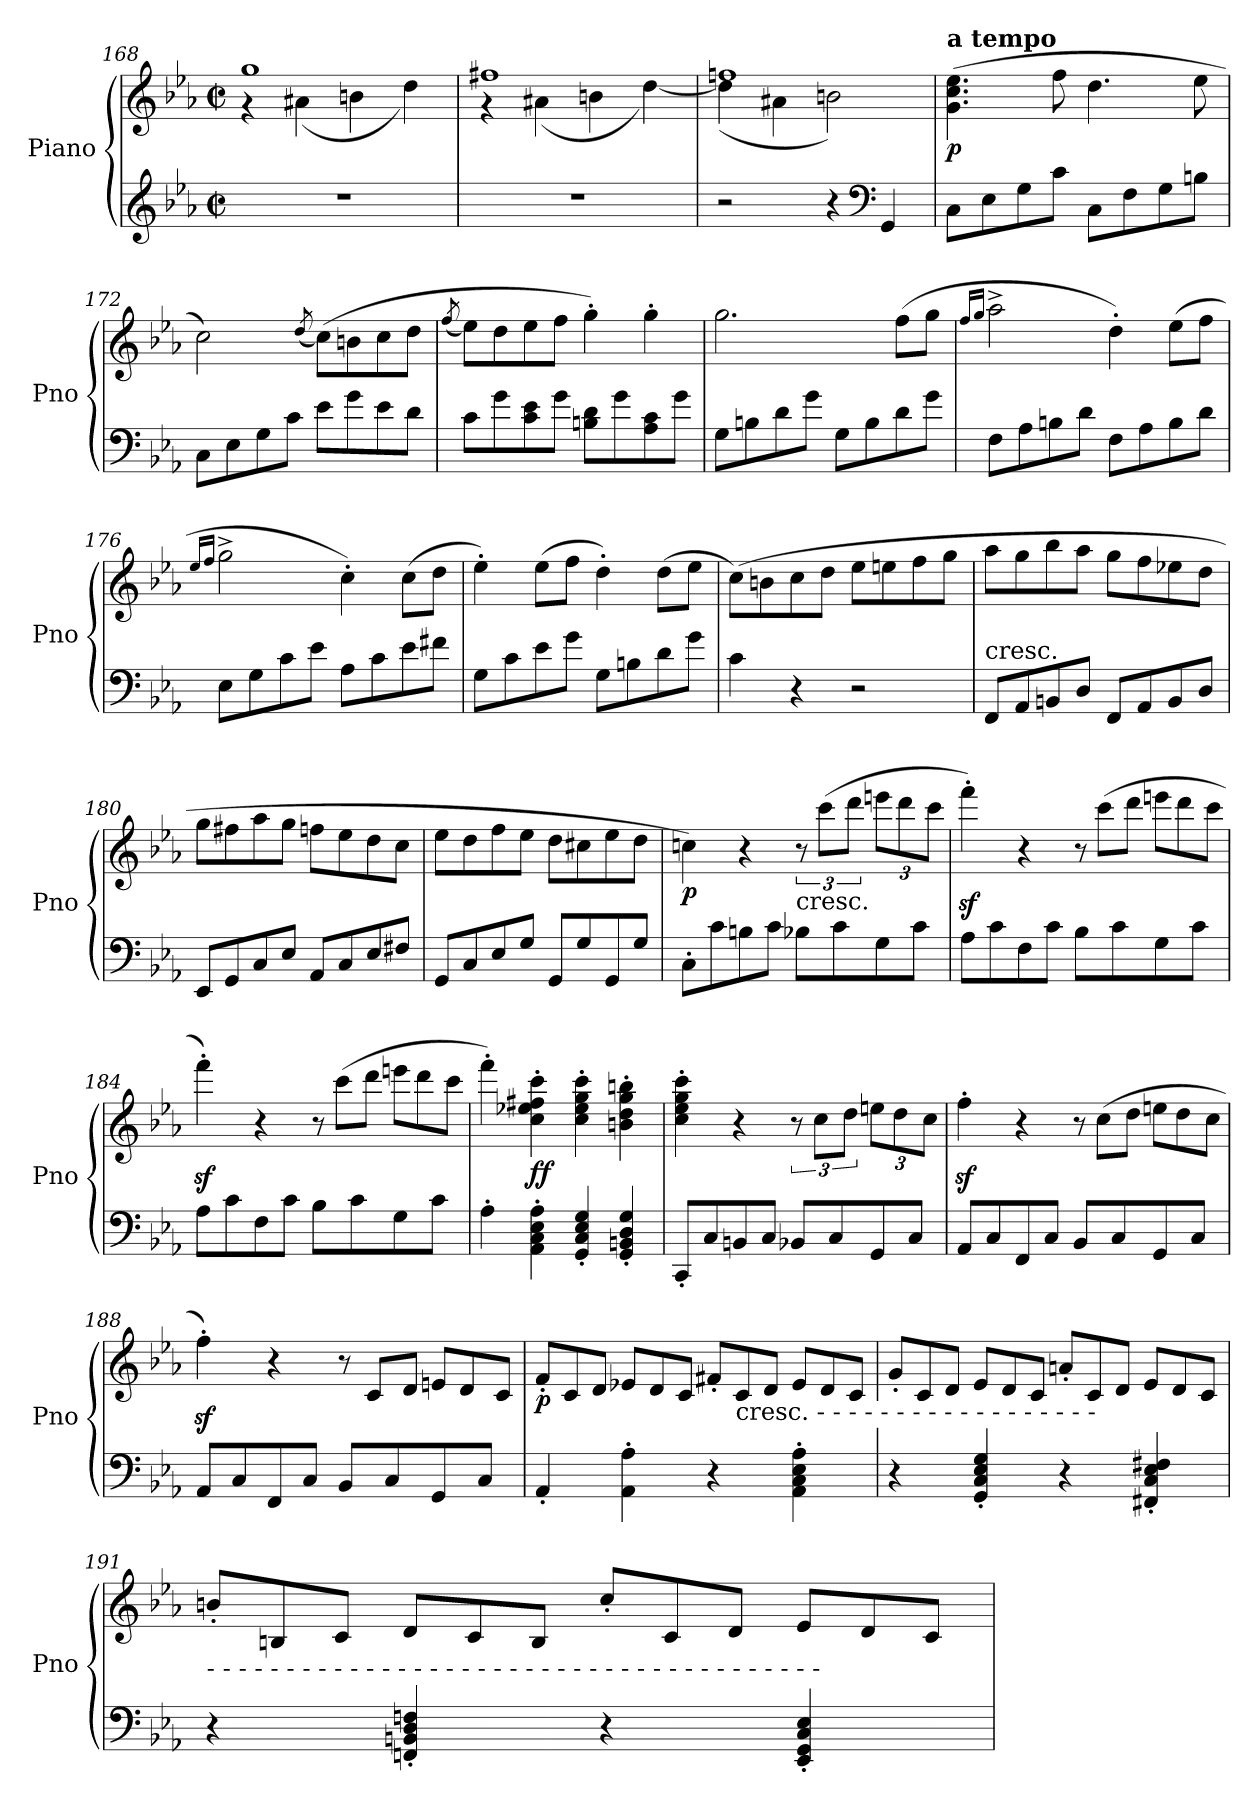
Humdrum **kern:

**kern	**kern	**dynam
*part1	*part1	*part1
*staff2	*staff1	*staff1/2
*I"Piano	*	*
*I'Pno	*	*
*clefG2	*clefG2	*
*k[b-e-a-]	*k[b-e-a-]	*
*E-:	*E-:	*
*M2/2	*M2/2	*
*met(c|)	*met(c|)	*
=168	=168	=168
*	*^	*
1r	1gg	4r	.
.	.	(<4a#X\	.
.	.	4bn\	.
.	.	4dd\)	.
=169	=169	=169	=169
1r	1ff#X	4r	.
.	.	(<4a#X\	.
.	.	4bn\	.
.	.	[4dd\)	.
=170	=170	=170	=170
2r	1ffn	(<4dd\]	.
.	.	4a#X\	.
4r	.	2bn\)	.
*clefF4	*	*	*
4GG/	.	.	.
*	*v	*v	*
=171	=171	=171
!	!LO:TX:a:B:t=a tempo	!
!	!	!LO:DY:b
8C\L	(>4.g\ 4.cc\ 4.ee-\	p
8E-\	.	.
8G\	.	.
8c\J	8ff\	.
8C\L	4.dd\	.
8F\	.	.
8G\	.	.
8Bn\J	8ee-\	.
!!LO:PB:g=z
=172	=172	=172
8C\L	2cc\)	.
8E-\	.	.
8G\	.	.
8c\J	.	.
.	(<8qdd/	.
8e-\L	(>8cc\L)	.
8g\	8bn\	.
8e-\	8cc\	.
8d\J	8dd\J	.
=173	=173	=173
.	(<8qff/	.
8c\L	8ee-\L)	.
8g\	8dd\	.
8c\ 8e-\	8ee-\	.
8g\J	8ff\J	.
8Bn\ 8d\L	4gg'\)	.
8g\	.	.
8A-\ 8c\	4gg'\	.
8g\J	.	.
=174	=174	=174
8G\L	2.gg\	.
8Bn\	.	.
8d\	.	.
8g\J	.	.
8G\L	.	.
8B\	.	.
8d\	(>8ff\L	.
8g\J	8gg\J	.
=175	=175	=175
.	16qff/LL	.
.	16qgg/JJ	.
8F\L	2aa-^\	.
8A-\	.	.
8Bn\	.	.
8d\J	.	.
8F\L	4dd'\)	.
8A-\	.	.
8B\	(>8ee-\L	.
8d\J	8ff\J	.
!!LO:LB:g=z
=176	=176	=176
.	16qee-/LL	.
.	16qff/JJ	.
8E-\L	2gg^\	.
8G\	.	.
8c\	.	.
8e-\J	.	.
8A-\L	4cc'\)	.
8c\	.	.
8e-\	(>8cc\L	.
8f#X\J	8dd\J	.
=177	=177	=177
8G\L	4ee-'\)	.
8c\	.	.
8e-\	(>8ee-\L	.
8g\J	8ff\J	.
8G\L	4dd'\)	.
8Bn\	.	.
8d\	(>8dd\L	.
8g\J	8ee-\J	.
=178	=178	=178
4c\	(>8cc\L)	.
.	8bn\	.
4r	8cc\	.
.	8dd\J	.
2r	8ee-\L	.
.	8een\	.
.	8ff\	.
.	8gg\J	.
=179	=179	=179
!LO:TX:a:t=cresc.	!	!
8FF/L	8aa-\L	.
8AA-/	8gg\	.
8BBn/	8bb-\	.
8D/J	8aa-\J	.
8FF/L	8gg\L	.
8AA-/	8ff\	.
8BB/	8ee-X\	.
8D/J	8dd\J	.
!!LO:LB:g=z
=180	=180	=180
8EE-/L	8gg\L	.
8GG/	8ff#X\	.
8C/	8aa-\	.
8E-/J	8gg\J	.
8AA-/L	8ffn\L	.
8C/	8ee-\	.
8E-/	8dd\	.
8F#X/J	8cc\J	.
=181	=181	=181
8GG/L	8ee-\L	.
8C/	8dd\	.
8E-/	8ff\	.
8G/J	8ee-\J	.
8GG/L	8dd\L	.
8G/	8cc#X\	.
8GG/	8ee-\	.
8G/J	8dd\J	.
=182	=182	=182
!	!	!LO:DY:b
8C'\L	4ccn\)	p
8c\	.	.
8Bn\	4r	.
8c\J	.	.
!	!LO:TX:b:t=cresc.	!
8B-X\L	12r	.
.	(>12ccc\L	.
8c\	.	.
.	12ddd\J	.
8G\	12eeen\L	.
.	12ddd\	.
8c\J	.	.
.	12ccc\J	.
!!LO:LB:g=z
=183	=183	=183
8A-\L	4fffz<'\)	.
8c\	.	.
8F\	4r	.
8c\J	.	.
*	*Xtuplet	*
8B-\L	12r	.
.	(>12ccc\L	.
8c\	.	.
.	12ddd\J	.
8G\	12eeen\L	.
.	12ddd\	.
8c\J	.	.
.	12ccc\J	.
=184	=184	=184
8A-\L	4fffz<'\)	.
8c\	.	.
8F\	4r	.
8c\J	.	.
8B-\L	12r	.
.	(>12ccc\L	.
8c\	.	.
.	12ddd\J	.
8G\	12eeen\L	.
.	12ddd\	.
8c\J	.	.
.	12ccc\J	.
=185	=185	=185
4A-'\	4fff'\)	.
!	!	!LO:DY:b
4AA-\' 4C\' 4E-\' 4A-\'	4cc\' 4ee-X\' 4ff#X\' 4ccc\'	ff
4GG/' 4C/' 4E-/' 4G/'	4cc\' 4ee-\' 4gg\' 4ccc\'	.
4GG/' 4BBn/' 4D/' 4G/'	4bn\' 4dd\' 4gg\' 4bbn\'	.
!!LO:LB:g=z
=186	=186	=186
8CC'/L	4cc\' 4ee-\' 4gg\' 4ccc\'	.
8C/	.	.
8BBn/	4r	.
8C/J	.	.
*	*tuplet	*
8BB-X/L	12r	.
.	12cc\L	.
8C/	.	.
.	12dd\J	.
8GG/	12een\L	.
.	12dd\	.
8C/J	.	.
.	12cc\J	.
=187	=187	=187
8AA-/L	4ffz<'\	.
8C/	.	.
8FF/	4r	.
8C/J	.	.
*	*Xtuplet	*
8BB-/L	12r	.
.	(>12cc\L	.
8C/	.	.
.	12dd\J	.
8GG/	12een\L	.
.	12dd\	.
8C/J	.	.
.	12cc\J	.
=188	=188	=188
8AA-/L	4ffz<'\)	.
8C/	.	.
8FF/	4r	.
8C/J	.	.
8BB-/L	12r	.
.	12c/L	.
8C/	.	.
.	12d/J	.
8GG/	12en/L	.
.	12d/	.
8C/J	.	.
.	12c/J	.
!!LO:PB:g=z
=189	=189	=189
!	!	!LO:DY:b
4AA-'/	12f'/L	p
.	12c/	.
.	12d/J	.
4AA-\' 4A-\'	12e-X/L	.
.	12d/	.
.	12c/J	.
4r	12f#X'/L	.
!	!LO:TX:b:t=cresc.  -  -  -  -  -  -  -  -  -  -  -  -  -  -  -  -  -  -	!
.	12c/	.
.	12d/J	.
4AA-\' 4C\' 4E-\' 4A-\'	12e-/L	.
.	12d/	.
.	12c/J	.
=190	=190	=190
4r	12g'/L	.
.	12c/	.
.	12d/J	.
4GG/' 4C/' 4E-/' 4G/'	12e-/L	.
.	12d/	.
.	12c/J	.
4r	12an'/L	.
.	12c/	.
.	12d/J	.
4FF#X/' 4C/' 4E-/' 4F#X/'	12e-/L	.
.	12d/	.
.	12c/J	.
=191	=191	=191
!	!LO:TX:b:t=-  -  -  -  -  -  -  -  -  -  -  -  -  -  -  -  -  -  -  -  -  -  -  -  -  -  -  -  -  -  -  -  -  -  -  -  -  -  -	!
4r	12bn'/L	.
.	12Bn/	.
.	12c/J	.
4FFn/' 4BBn/' 4D/' 4Fn/'	12d/L	.
.	12c/	.
.	12B/J	.
4r	12cc'/L	.
.	12c/	.
.	12d/J	.
4EE-/' 4GG/' 4C/' 4E-/'	12e-/L	.
.	12d/	.
.	12c/J	.
=	=	=
*-	*-	*-
